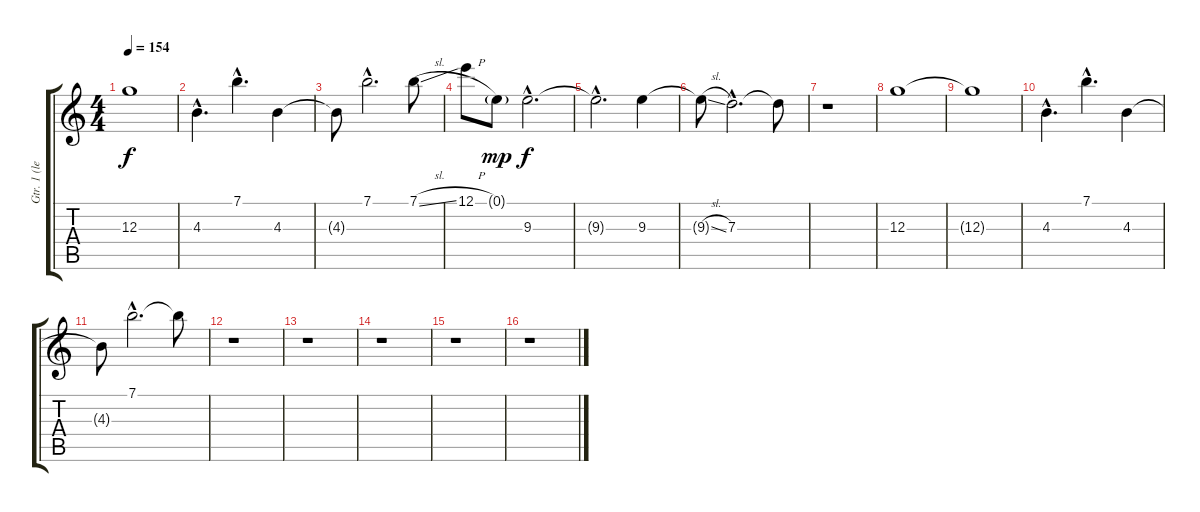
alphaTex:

\track ("Gtr. 1 (left)" "Gtr. 1 (le") {instrument electricguitarjazz}
\staff {score tabs}
\tuning (E4 B3 G3 D3 A2 D2) {hide}
\ts (4 4)
\tempo 154
\clef g2
\ks c
12.3{t}.1{dy f} |
4.3{hac}.4{d} 7.1{hac}.4{d} 4.3.4 |
4.3{t}.8 7.1{hac}.2{d} 7.1{sl}.8 |
12.1{h}.8 0.1{g}.8{dy mp} 9.3{hac}.2{d dy f} |
9.3{hac t}.2{d} 9.3.4 |
9.3{sl t}.8 7.3{hac}.2{d} 7.3{t}.8 |
r.1 |
12.3.1 |
12.3{t}.1 |
4.3{hac}.4{d} 7.1{hac}.4{d} 4.3.4 |
4.3{t}.8 7.1{hac}.2{d} 7.1{t}.8 |
r.1 |
r.1 |
r.1 |
r.1 |
r.1
